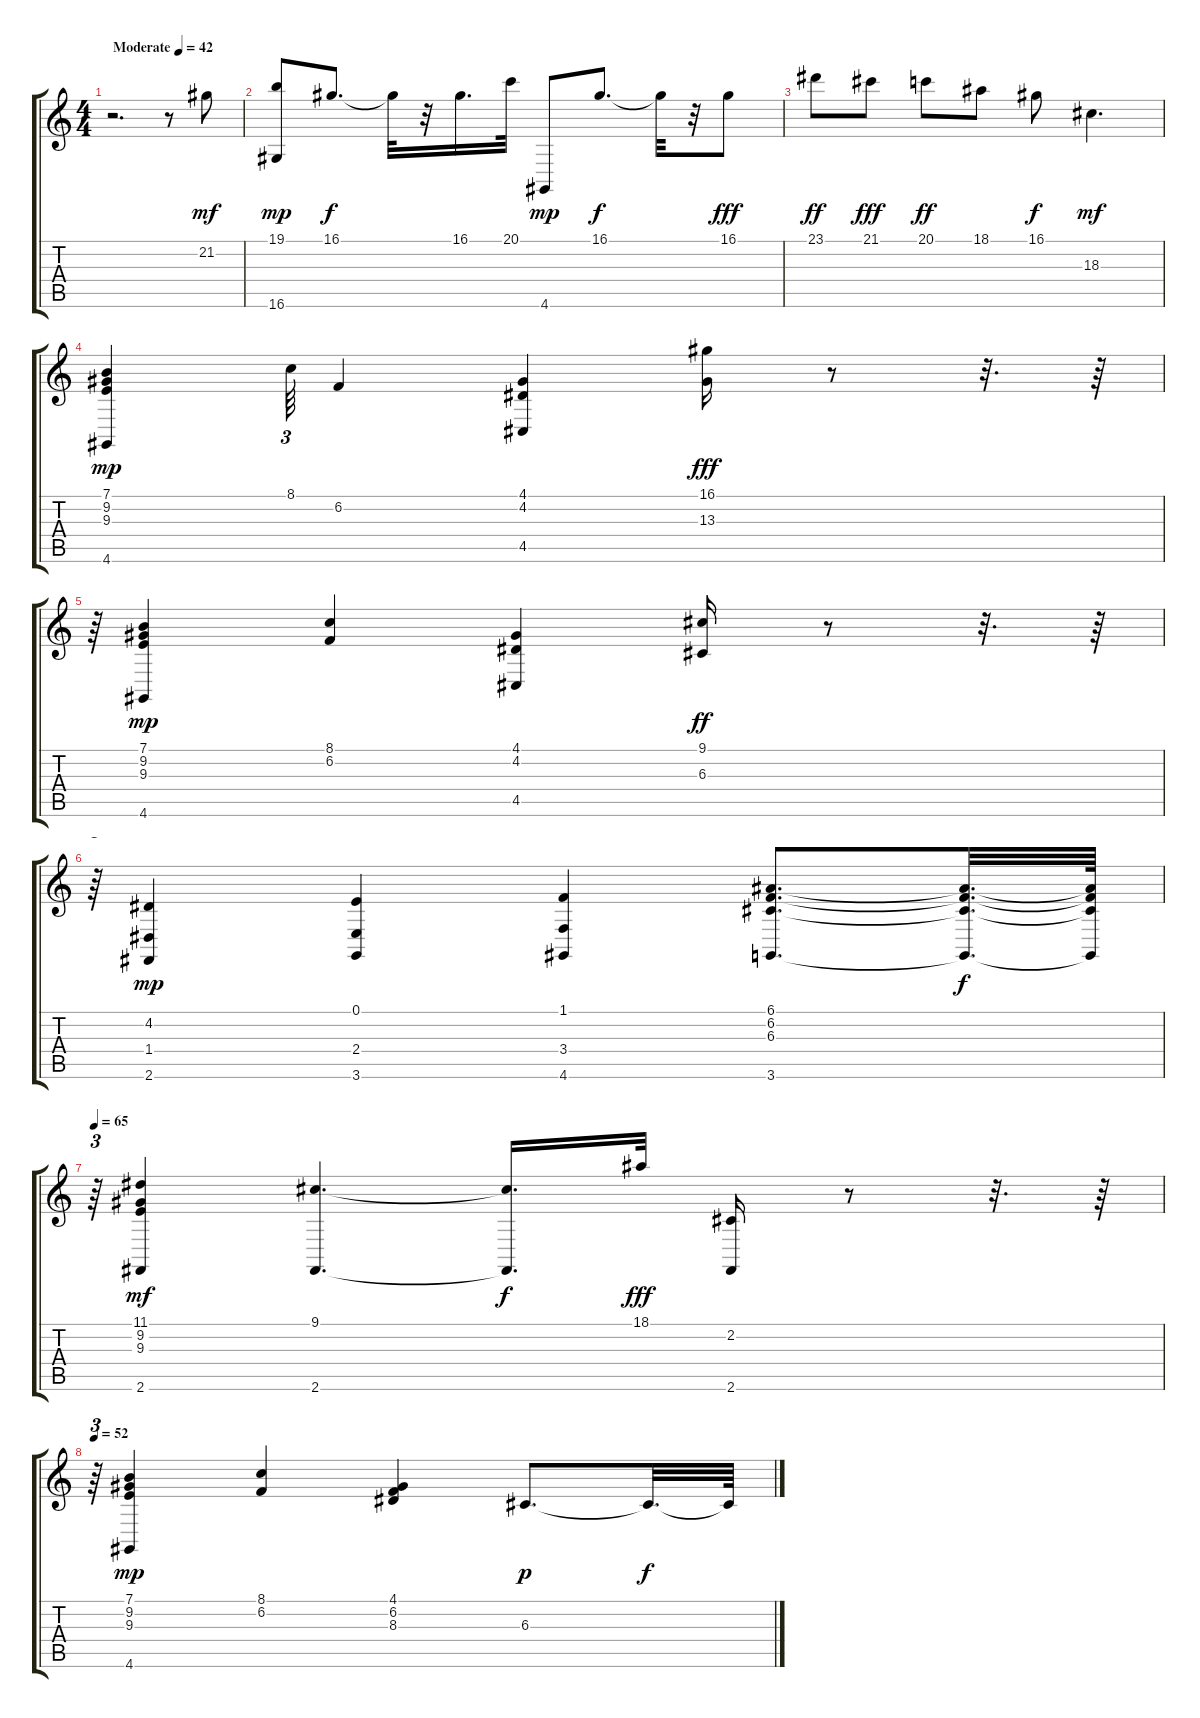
\track "" {instrument stringensemble2}
\staff {score tabs}
\tuning (E4 B3 G3 D3 A2 E2) {hide}
\ts (4 4)
\tempo (42 "Moderate")
\clef g2
\ks c
r.2{d dy mf instrument stringensemble2} r.8 21.2.8 |
(19.1 16.6).8{dy mp} 16.1.8{d dy f} 16.1{t}.32 r.32 16.1.16{d} 20.1.32 4.6.8{dy mp} 16.1.8{d dy f} 16.1{t}.32 r.32 16.1.8{dy fff} |
23.1.8{dy ff} 21.1.8{dy fff} 20.1.8{dy ff} 18.1.8 16.1.8{dy f} 18.3.4{d dy mf} |
(7.1 9.2 9.3 4.6).4{dy mp} 8.1.64{tu (3 2)} 6.2.4 (4.1 4.2 4.5).4 (16.1 13.3).16{dy fff} r.8 r.32{d} r.64 |
r.64{tu (3 2)} (7.1 9.2 9.3 4.6).4{dy mp} (8.1 6.2).4 (4.1 4.2 4.5).4 (9.1 6.3).16{dy ff} r.8 r.32{d} r.64 |
r.64{tu (3 2)} (4.2 1.4 2.6).4{dy mp} (0.1 2.4 3.6).4 (1.1 3.4 4.6).4 (6.1 6.2 6.3 3.6).8{d} (6.1{t} 6.2{t} 6.3{t} 3.6{t}).32{d dy f} (6.1{t} 6.2{t} 6.3{t} 3.6{t}).64 |
\tempo 65
r.64{tu (3 2)} (11.1 9.2 9.3 2.6).4{dy mf} (9.1 2.6).4{d} (9.1{t} 2.6{t}).16{d dy f} 18.1.32{dy fff} (2.2 2.6).16 r.8 r.32{d} r.64 |
\tempo 52
r.64{tu (3 2)} (7.1 9.2 9.3 4.6).4{dy mp} (8.1 6.2).4 (4.1 6.2 8.3).4 6.3.8{d dy p} 6.3{t}.32{d dy f} 6.3{t}.64
